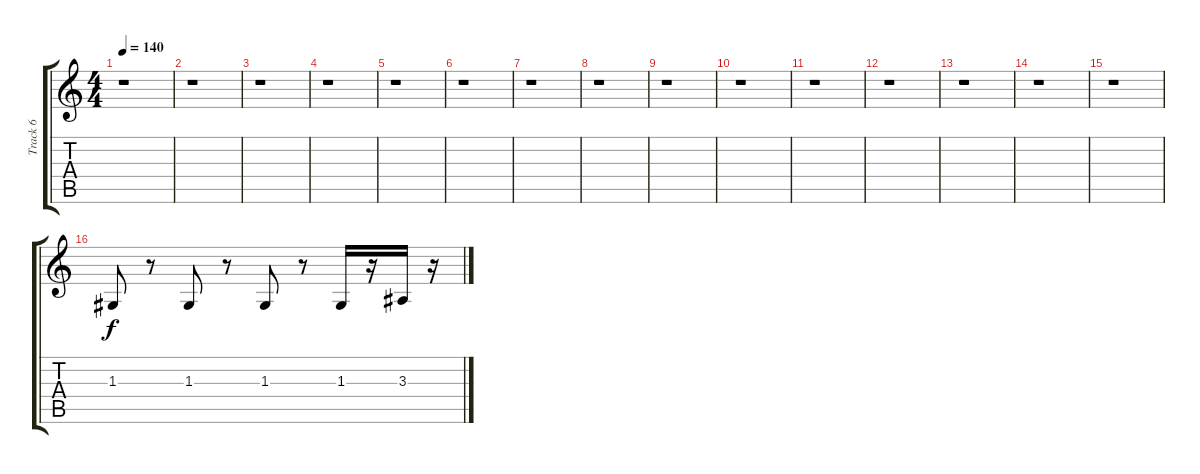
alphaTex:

\track ("Track 6" "Track 6") {instrument bagpipe}
\staff {score tabs}
\tuning (E4 B3 G3 D3 A2 E2) {hide}
\ts (4 4)
\tempo 140
\clef g2
\ks c
r.1{dy f} |
r.1 |
r.1 |
r.1 |
r.1 |
r.1 |
r.1 |
r.1 |
r.1 |
r.1 |
r.1 |
r.1 |
r.1 |
r.1 |
r.1 |
1.3.8 r.8 1.3.8 r.8 1.3.8 r.8 1.3.16 r.16 3.3.16 r.16
